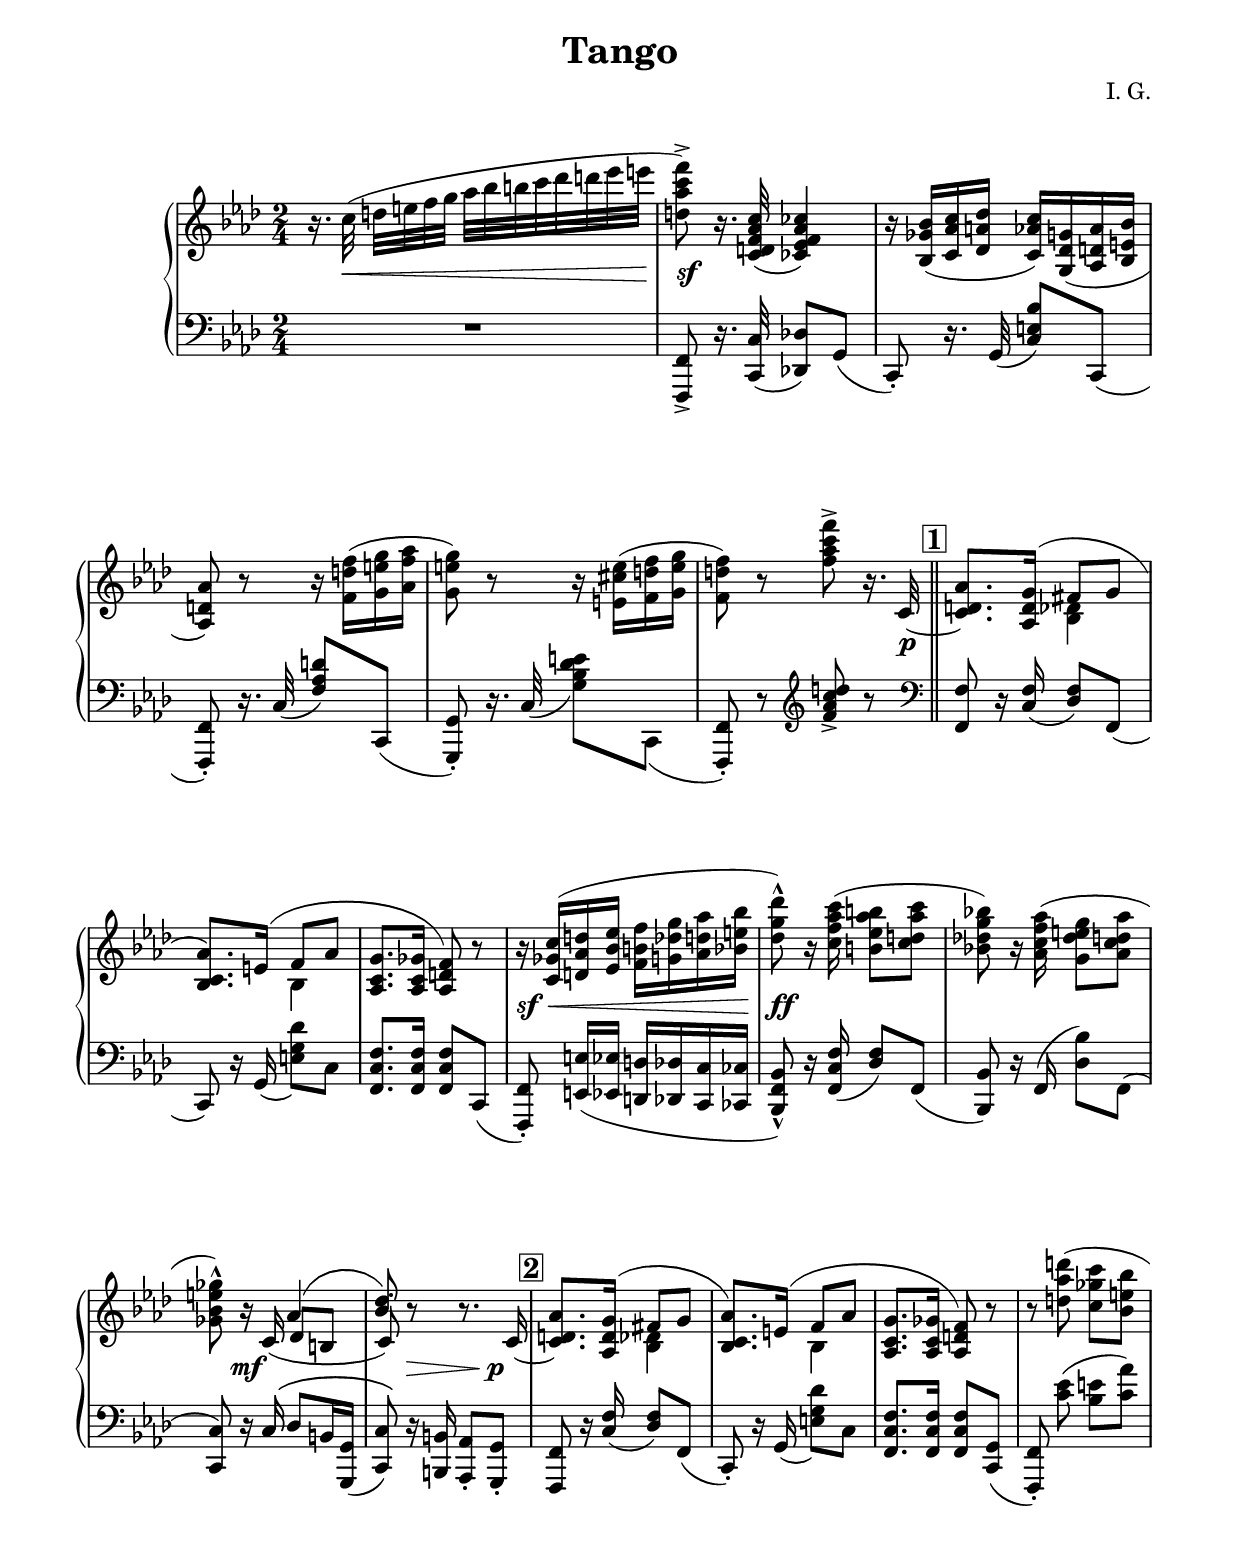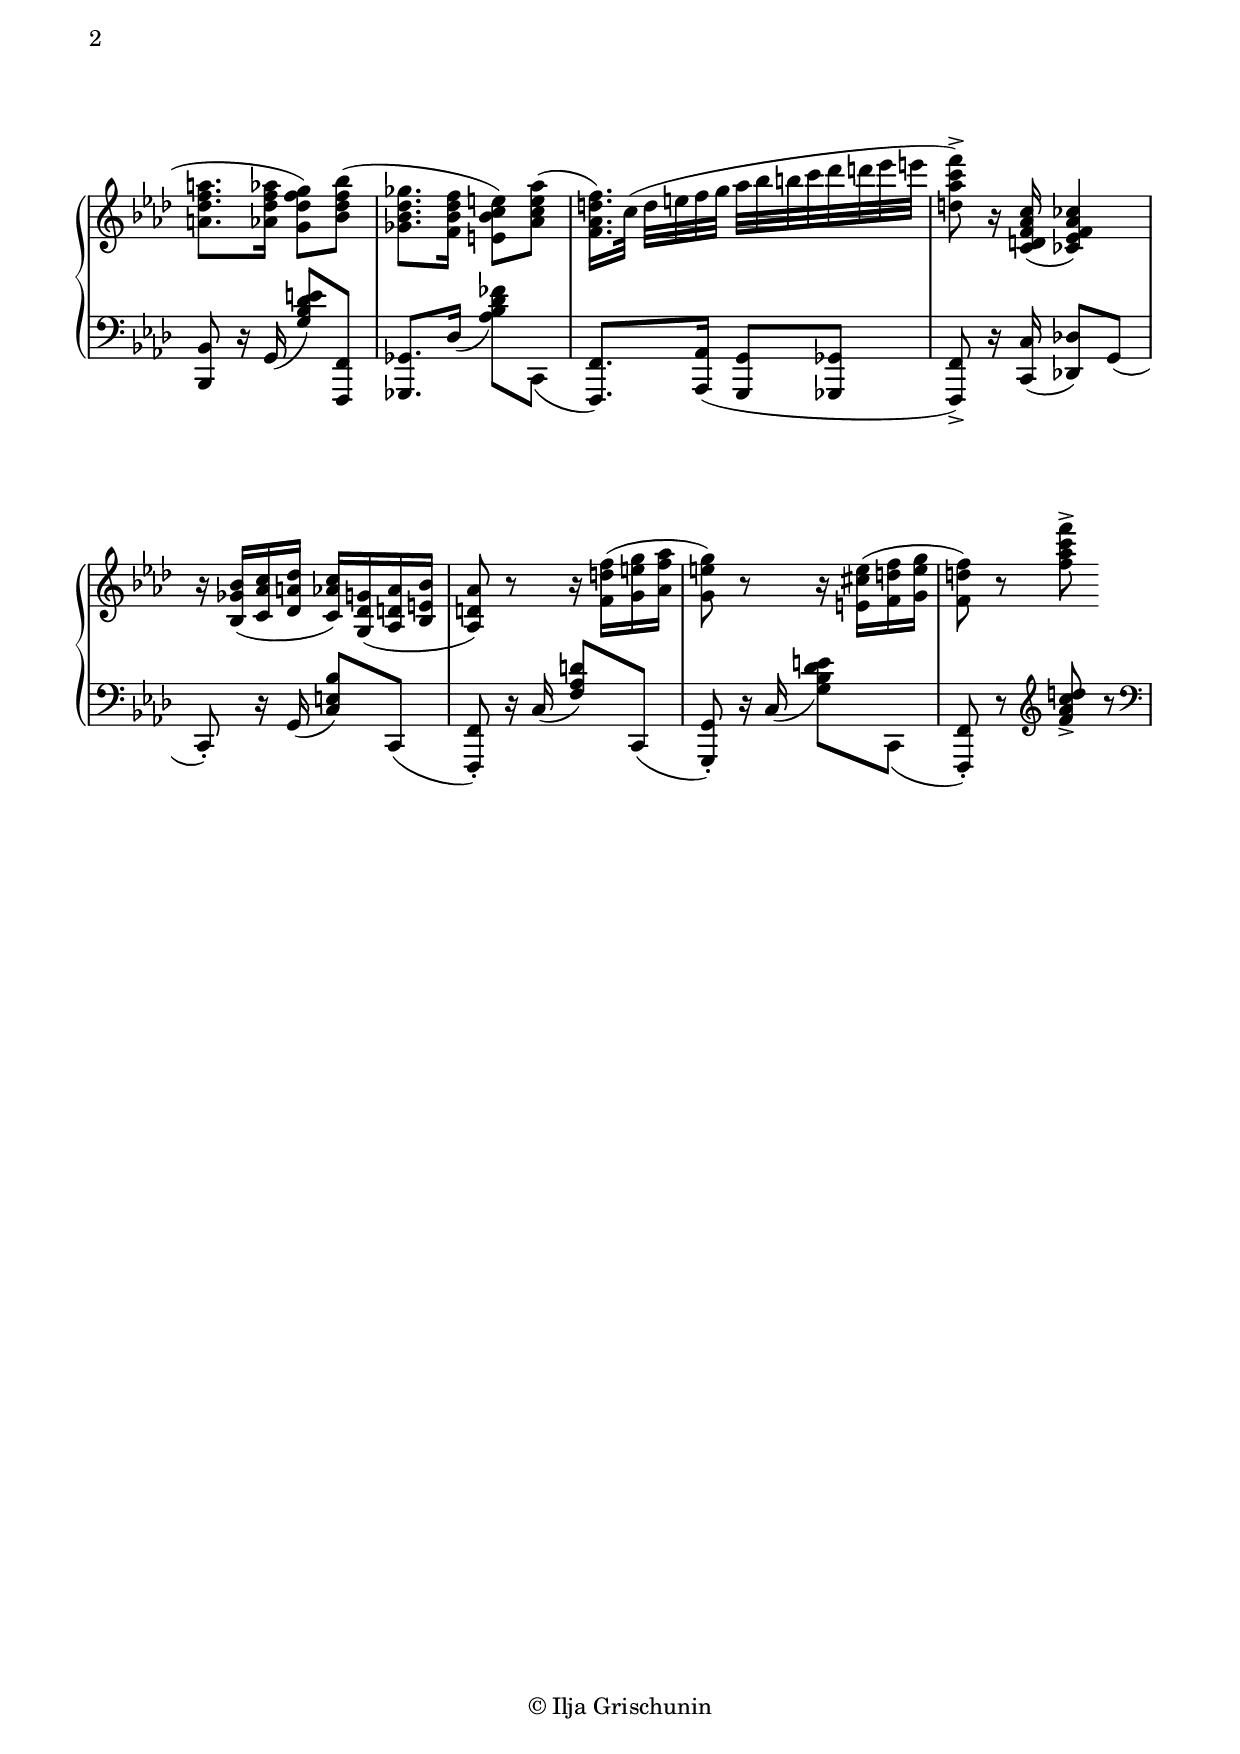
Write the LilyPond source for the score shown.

\version "2.19.15"
%\version "2.18.0"

\language "deutsch"

\header {
  title = "Tango"
  %meter = "Tango"
  composer = "I. G."
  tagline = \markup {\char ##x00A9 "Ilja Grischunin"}
}

\paper {
  #(set-paper-size "a4")
  top-system-spacing #'basic-distance = #25
  top-markup-spacing #'basic-distance = #15
  markup-system-spacing #'basic-distance = #25
  system-system-spacing #'basic-distance = #30
  last-bottom-spacing #'basic-distance = #25
  left-margin = 15
  right-margin = 15
  %two-sided = ##t
  %inner-margin = 25
  %outer-margin = 15
}

\layout {
  \context {
    \PianoStaff
    \consists #Span_stem_engraver
  }
  \context{
    \Score
    %\override StaffGrouper.staff-staff-spacing.basic-distance = #13
    \remove "Bar_number_engraver"
  }
}

%%%%%%%%% SCRIPTS %%%%%%%%%
makeOctaves =
#(define-music-function (parser location arg mus)
   (integer? ly:music?)
   #{<<
     \withMusicProperty #'to-relative-callback
     #(lambda (m p)
        (let ((mu (ly:music-property m 'element)))
          (ly:music-transpose mu (ly:make-pitch (- arg) 0 0))
          (ly:make-music-relative! mu p)
          (ly:music-transpose mu (ly:make-pitch arg 0 0)))
        p)
     \transpose c' $(ly:make-pitch arg 0 0) $mus
     $mus
     >>
   #})
pocoCr =
#(make-music 'CrescendoEvent
   'span-type 'text
   'span-text "poco cresc.")
pocoDim =
#(make-music 'CrescendoEvent
   'span-type 'text
   'span-text "poco dimin.")
top = \change Staff = "RH"
bot = \change Staff = "LH"

%%%%%%%%% INCLUDE %%%%%%%%%


%%%%%%%%%%% RH %%%%%%%%%%%%
rechts = \relative {
  \clef treble
  \key f \minor
  %\set Score.markFormatter = #format-mark-box-letters
  \time 2/4
  %\override Score.SpacingSpanner.strict-note-spacing = ##t
  %\set Score.proportionalNotationDuration = #(ly:make-moment 1/8)
  %\set Staff.printKeyCancellation = ##f
  r16. c''32(\noBeam d e f g
  \once\override Beam.positions = #'(-1.5 . 0)
  as b h c des d es e
  <d, as' c f>8->) r16. <c, d f as c>32( <ces es f as ces>4)
  r16 <b ges' b>( <c as' c> <des a' des>
  <c as' c>) <g des' g>( <as d as'><b e b'>
  <as d as'>8) r r16 <f' d' f>( <g e' g> <as f' as>
  <g e' g>8) r r16 <e cis' e>( <f d' f> <g e' g>
  <f d' f>8) r <f' as c f>-> r16. c,32~
  \bar "||"
  %\break
  \mark \markup { \box \bold 1 }
  <c d as'>8.
  %\once \override Slur.positions = #'(5 . 5)
  \shape #'((0 . 3.2) (.5 . 3.5) (.3 . 2.5) (-.2 . .7)) Slur
  <as d g>16^(
  <<
    {
      fis'8 g
    }
    \\
    {
      <b, des>4
    }
  >>
  <b c as'>8.)
  \shape #'((0 . 1.2) (0 . 2.5) (0 . 1.5) (-1.2 . -2.2)) Slur
  e16^(
  <<
    {
      f8 as
    }
    \\
    {
      b,4
    }
  >>
  <as c g'>8. <as c ges'>16 <as d f>8) r
  r16 <c ges' c>( <d as' d> <es b' es>
  <f h f'> <g des' g> < as d as'> <b e b'>
  <des g des'>8)-^ r16 <c f as c>( <h es  as h>8 <c d as' c>
  <b! des! g b!>) r16 <as c f as>( <g des' e g>8 <as c d as'>
  <ges b e ges>)-^ r16
  <<
    {
      s16
      \shape #'((0 . 1) (0 . 2.5) (0 . 1.5) (-.2 . .2)) Slur
      as4( <b des>8)
    }
    \\
    {
      \voiceThree
      c,16_(
      \once \override NoteColumn.force-hshift = #.2
      des8 h
      \once \override NoteColumn.force-hshift = #.2
      c)-.
    }
  >>
  r r8. c16~ 
  \mark \markup { \box \bold 2 }
  <c d as'>8.
  %\once \override Slur.positions = #'(5 . 5)
  \shape #'((0 . 3.2) (.5 . 3.5) (.3 . 2.5) (-.2 . .7)) Slur
  <as d g>16^(
  <<
    {
      fis'8 g
    }
    \\
    {
      <b, des>4
    }
  >>
  <b c as'>8.)
  \shape #'((0 . 1.2) (0 . 2.5) (0 . 1.5) (-1.2 . -2.2)) Slur
  e16^(
  <<
    {
      f8 as
    }
    \\
    {
      b,4
    }
  >>
  <as c g'>8. <as c ges'>16 <as d f>8) r
  r <d' as' d>( <c ges' c> <b e b'>
  <a des f a>8. <as des f as>16 <g des' f g>8) <b des f b>(
  <ges b des ges>8. <f b des f>16 <e b' c e>8) <as c e as>(
  <f as d f>16.)[ c'32(] d e f g
  \once\override Beam.positions = #'(-1.5 . 0)
  as b h c des d es e
  <d, as' c f>8->) r16 <c, d f as c>( <ces es f as ces>4)
  r16 <b ges' b>( <c as' c> <des a' des>
  <c as' c>) <g des' g>( <as d as'><b e b'>
  <as d as'>8) r r16 <f' d' f>( <g e' g> <as f' as>
  <g e' g>8) r r16 <e cis' e>( <f d' f> <g e' g>
  <f d' f>8) r <f' as c f>->
}

%%%%%%%%%%% LH %%%%%%%%%%%%
links = \relative {
  \clef bass
  \key f \minor
  \time 2/4
  %\set Staff.printKeyCancellation = ##f
  R2 <f,, f'>8_> r16. <c' c'>32( <des! des'!>8) g(
  c,)-. r16. g'32(
  %\stemDown
  <c e b'>8) c,(
  %\stemUp
  <f, f'>)-. r16. c''32(
  %\stemDown
  <f as d>8) c,(
  %\stemUp
  <g g'>)-. r16. c'32_(
  %\stemNeutral
  <g' b des e>8) c,,_(
  <f, f'>)-. r
  \clef treble
  <f''' as c d>-> r
  \clef bass
  \bar "||"
  <f,, f'>8 r16
  \stemUp
  <c' f>(
  \stemNeutral
  <des f>8) f,(
  c) r16
  \once \override Slur.positions = #'(0 . -3)
  g'_( <e' g des'>8) c
  <f, c' f>8. q16 q8 c(
  <f, f'>)-.\noBeam
  \makeOctaves #1 {
    e'16( es d des c ces
  }
  <b f' b>8)-^ r16 <f' c' f>( <des' f>8) f,(
  <b, b'>) r16 f'( <des' b'>8) f,(
  <c c'>) r16 c'^\( des8 h16 <g, g'>(
  <c c'>8)\) r16 <h h'> <as as'>8-. <g g'>-.
  <f f'>8 r16
  \stemUp
  <c'' f>(
  \stemNeutral
  <des f>8) f,(
  c)-. r16
  \once \override Slur.positions = #'(0 . -3)
  g'_( <e' g des'>8) c
  <f, c' f>8. q16 q8 <c g'>(
  <f, f'>)-.\noBeam <c''' es>( <b e> <c as'>)
  <b,, b'> r16 g'( <g' b des e>8) <f,, f'>
  <ges ges'>8. des''16_( <as' b des fes>8) c,,_(
  <f, f'>8.) <as as'>16( <g g'>8 <ges ges'>
  <f f'>8)_> r16 <c' c'>( <des! des'!>8) g(
  c,)-. r16 g'(
  %\stemDown
  <c e b'>8) c,(
  %\stemUp
  <f, f'>)-. r16 c''(
  %\stemDown
  <f as d>8) c,(
  %\stemUp
  <g g'>)-. r16 c'_(
  %\stemNeutral
  <g' b des e>8) c,,_(
  <f, f'>)-. r
  \clef treble
  <f''' as c d>-> r
  \clef bass
}

%%%%%%%%%%%%D%%%%%%%%%%%%
dynamic = {
  \override DynamicTextSpanner.style = #'none
  \override Hairpin.to-barline = ##t
  s16. s32\< s4. s2*4\sf s4. s16. s32\p s2*3 s2\sf\<
  s2*2\ff s8 s4.\mf s8 s\> s s\p s2*3
}

%%%%%%%%%%%%%%%%%%%%%%
\score {
  \new PianoStaff <<
    \new Staff = "RH" \rechts
    \new Dynamics = "DYN" \dynamic
    \new Staff = "LH" \links
  >>
}